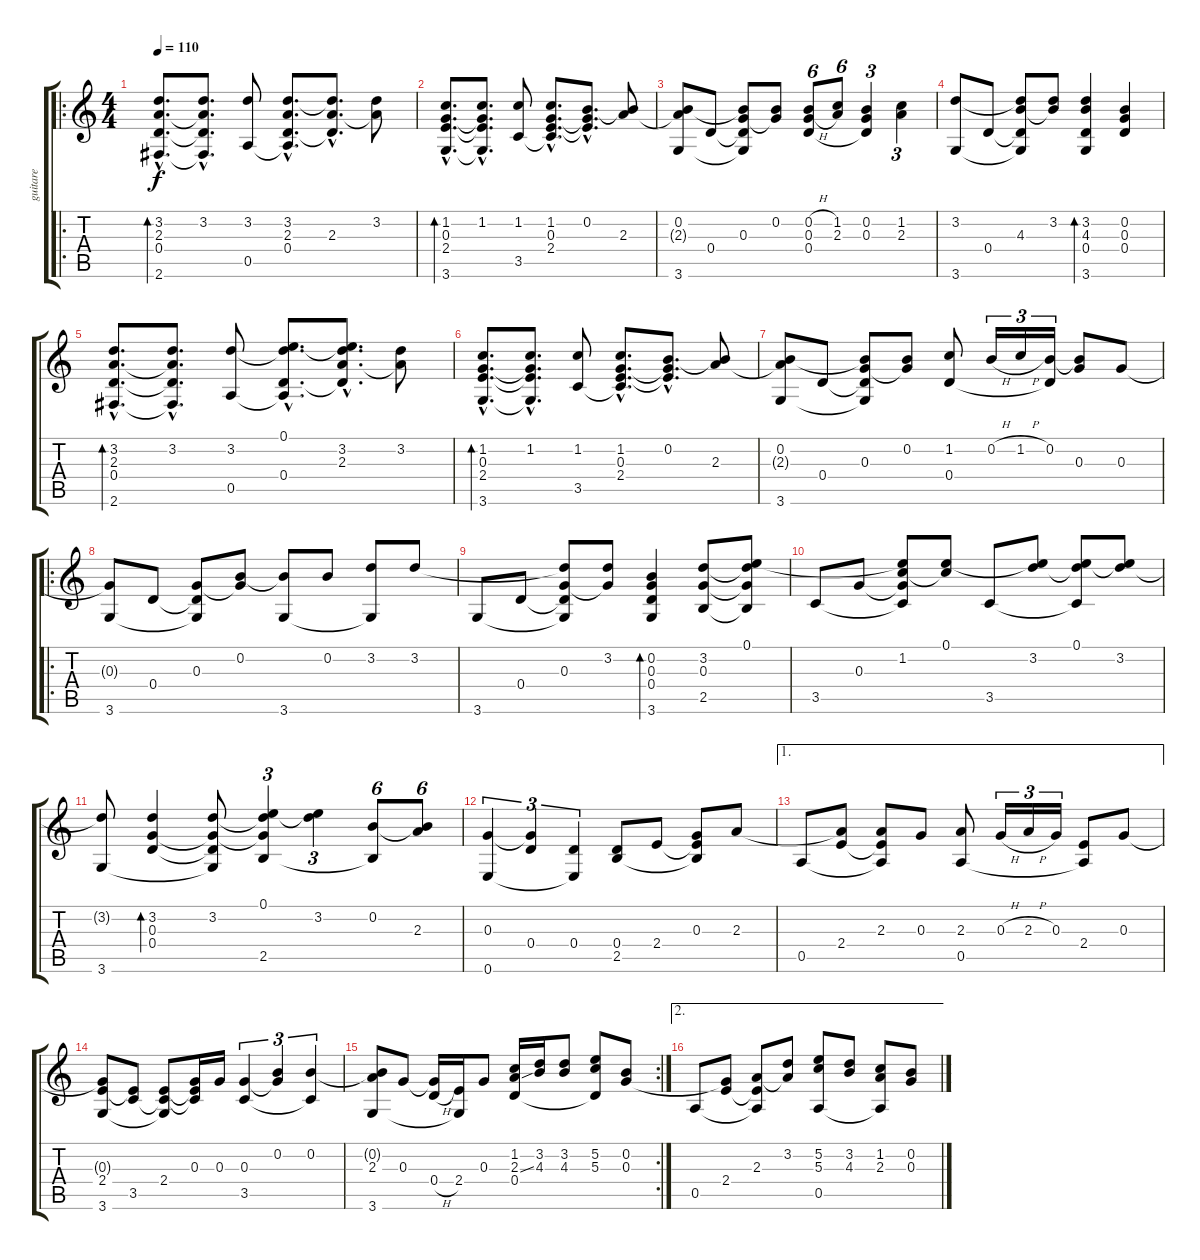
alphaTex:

\track ("guitare" "guitare") {instrument acousticguitarsteel}
\staff {score tabs}
\tuning (E4 B3 G3 D3 A2 E2) {hide}
\ro
\ts (4 4)
\tempo 110
\clef g2
\ks c
(3.2{hac} 2.3{hac} 0.4{hac} 2.6{hac}).8{d bd 240 dy f} (3.2{hac} 2.3{hac t} 0.4{hac t} 2.6{hac t}).8{d} (3.2 0.5).8 (3.2{hac} 2.3{hac} 0.4{hac} 0.5{hac t}).8{d} (3.2{hac t} 2.3{hac} 0.4{hac t}).8{d} (3.2 2.3{t}).8 |
(1.2{hac} 0.3{hac} 2.4{hac} 3.6{hac}).8{d bd 240} (1.2{hac} 0.3{hac t} 2.4{hac t} 3.6{hac t}).8{d} (1.2 3.5).8 (1.2{hac} 0.3{hac} 2.4{hac} 3.5{hac t}).8{d} (0.2{hac} 0.3{hac t} 2.4{hac t}).8{d} (0.2{t} 2.3).8 |
(0.2 2.3{t} 3.6).8 0.4.8 (0.2{t} 0.3 0.4{t} 3.6{t}).8 (0.2 0.3{t}).8 (0.2{h} 0.3{h} 0.4).8{tu (6 4)} (1.2 2.3).8{tu (6 4)} (0.2 0.3 0.4{t}).4{tu (3 2)} (1.2 2.3).4{tu (3 2)} |
(3.2 3.6).8 0.4.8 (3.2{t} 4.3 0.4{t} 3.6{t}).8 (3.2 4.3{t}).8 (3.2 4.3 0.4 3.6).4{bd 240} (0.2 0.3 0.4).4 |
(3.2{hac} 2.3{hac} 0.4{hac} 2.6{hac}).8{d bd 240} (3.2{hac} 2.3{hac t} 0.4{hac t} 2.6{hac t}).8{d} (3.2 0.5).8 (0.1{hac} 3.2{hac t} 0.4{hac} 0.5{hac t}).8{d} (0.1{hac t} 3.2{hac} 2.3{hac} 0.4{hac t}).8{d} (3.2 2.3{t}).8 |
(1.2{hac} 0.3{hac} 2.4{hac} 3.6{hac}).8{d bd 240} (1.2{hac} 0.3{hac t} 2.4{hac t} 3.6{hac t}).8{d} (1.2 3.5).8 (1.2{hac} 0.3{hac} 2.4{hac} 3.5{hac t}).8{d} (0.2{hac} 0.3{hac t} 2.4{hac t}).8{d} (0.2{t} 2.3).8 |
(0.2 2.3{t} 3.6).8 0.4.8 (0.2{t} 0.3 0.4{t} 3.6{t}).8 (0.2 0.3{t}).8 (1.2 0.4).8 0.2{h}.16{tu (3 2)} 1.2{h}.16{tu (3 2)} (0.2 0.4{t}).16{tu (3 2)} (0.2{t} 0.3).8 0.3.8 |
\ro
(0.3{t} 3.6).8 0.4.8 (0.3 0.4{t} 3.6{t}).8 (0.2 0.3{t}).8 (0.2{t} 3.6).8 0.2.8 (3.2 3.6{t}).8 3.2.8 |
3.6.8 0.4.8 (3.2{t} 0.3 0.4{t} 3.6{t}).8 (3.2 0.3{t}).8 (0.2 0.3 0.4 3.6).4{bd 240} (3.2 0.3 2.5).8 (0.1 3.2{t} 0.3{t} 2.5{t}).8 |
3.5.8 0.3.8 (0.1{t} 1.2 0.3{t} 3.5{t}).8 (0.1 1.2{t}).8 3.5.8 (0.1{t} 3.2).8 (0.1 3.2{t} 3.5{t}).8 (0.1{t} 3.2).8 |
(3.2{t} 3.6).8 (3.2 0.3 0.4).4{bd 240} (3.2 0.3{t} 0.4{t} 3.6{t}).8 (0.1 3.2{t} 0.3{t} 2.5).4{tu (3 2)} (0.1{t} 3.2).4{tu (3 2)} (0.2 2.5{t}).8{tu (6 4)} (0.2{t} 2.3).8{tu (6 4)} |
(0.3 0.6).4{tu (3 2)} (0.3{t} 0.4).4{tu (3 2)} (0.4 0.6{t}).4{tu (3 2)} (0.4 2.5).8 2.4.8 (0.3 2.4{t} 2.5{t}).8 2.3.8 |
\ae 1
0.5.8 (2.3{t} 2.4).8 (2.3 2.4{t} 0.5{t}).8 0.3.8 (2.3 0.5).8 0.3{h}.16{tu (3 2)} 2.3{h}.16{tu (3 2)} 0.3.16{tu (3 2)} (2.4 0.5{t}).8 0.3.8 |
(0.3{t} 2.4 3.6).8 (2.4{t} 3.5).8 (2.4 3.5{t} 3.6{t}).8 (0.3 2.4{t} 3.5{t}).16 0.3.16 (0.3 3.5).4{tu (3 2)} (0.2 0.3{t}).4{tu (3 2)} (0.2 3.5{t}).4{tu (3 2)} |
\rc 2
(0.2{t} 2.3 3.6).8 0.3.8 (0.3{t} 0.4{h}).16 (2.4 3.6{t}).16 0.3.8 (1.2 2.3{ss} 0.4).16 (3.2 4.3).16 (3.2 4.3).8 (5.2 5.3 0.4{t}).8 (0.2 0.3).8 |
\ae 2
0.5.8 (0.3{t} 2.4).8 (2.3 2.4{t} 0.5{t}).8 (3.2 2.3{t}).8 (5.2 5.3 0.5).8 (3.2 4.3).8 (1.2 2.3 0.5{t}).8 (0.2 0.3).8
